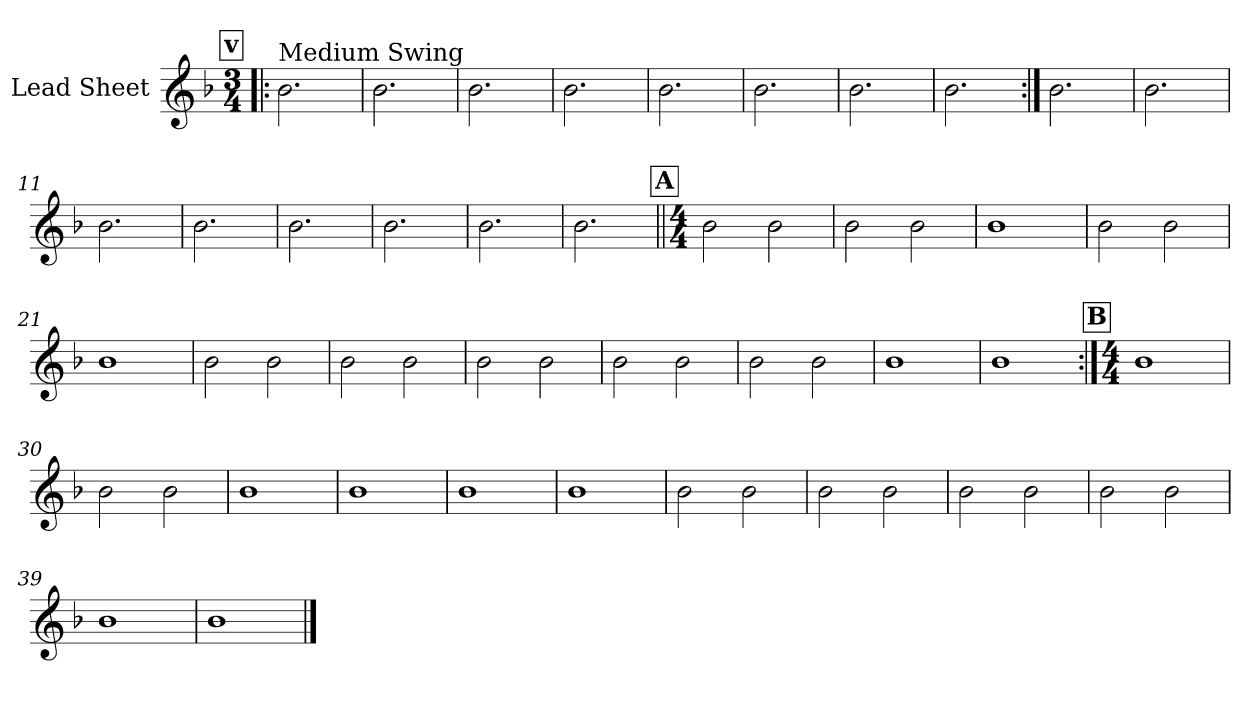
**kern
*part1
*staff1
*I"Lead Sheet
*clefG2
*k[b-]
*F:
*M3/4
!!LO:REH:place=s1:a:fs=14:t=v
=1!|:
!LO:TX:a:t=Medium Swing
2.b-\
=2
2.b-\
=3
2.b-\
=4
2.b-\
!!LO:LB:g=z
=5
2.b-\
=6
2.b-\
=7
2.b-\
=8
2.b-\
!!LO:LB:g=z
=9:|!
2.b-\
=10
2.b-\
=11
2.b-\
=12
2.b-\
!!LO:LB:g=z
=13
2.b-\
=14
2.b-\
=15
2.b-\
=16
2.b-\
!!LO:LB:g=z
!!LO:REH:place=s1:a:fs=14:t=A
=17||
*M4/4
2b-\
2b-\
=18
2b-\
2b-\
=19
1b-
=20
2b-\
2b-\
!!LO:LB:g=z
=21
1b-
=22
2b-\
2b-\
=23
2b-\
2b-\
=24
2b-\
2b-\
!!LO:LB:g=z
=25
2b-\
2b-\
=26
2b-\
2b-\
=27
1b-
=28
1b-
!!LO:LB:g=z
!!LO:REH:place=s1:a:fs=14:t=B
=29:|!
*M4/4
1b-
=30
2b-\
2b-\
=31
1b-
=32
1b-
!!LO:LB:g=z
=33
1b-
=34
1b-
=35
2b-\
2b-\
=36
2b-\
2b-\
!!LO:LB:g=z
=37
2b-\
2b-\
=38
2b-\
2b-\
=39
1b-
=40
1b-
==
*-
